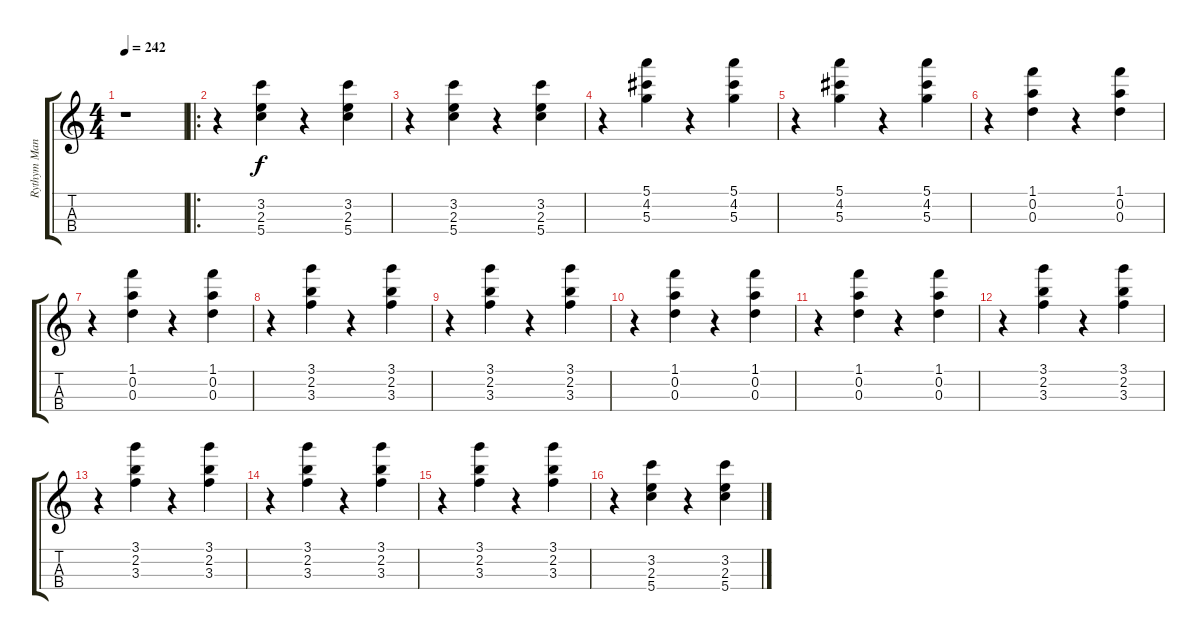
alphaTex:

\track ("Rythym Mandolin" "Rythym Man") {instrument banjo}
\staff {score tabs}
\tuning (E5 A4 D4 G3) {hide}
\displaytranspose 12
\ts (4 4)
\tempo 242
\clef g2
\ks c
r.1{dy f instrument banjo} |
\ro
r.4 (3.2 2.3 5.4).4 r.4 (3.2 2.3 5.4).4 |
r.4 (3.2 2.3 5.4).4 r.4 (3.2 2.3 5.4).4 |
r.4 (5.1 4.2 5.3).4 r.4 (5.1 4.2 5.3).4 |
r.4 (5.1 4.2 5.3).4 r.4 (5.1 4.2 5.3).4 |
r.4 (1.1 0.2 0.3).4 r.4 (1.1 0.2 0.3).4 |
r.4 (1.1 0.2 0.3).4 r.4 (1.1 0.2 0.3).4 |
r.4 (3.1 2.2 3.3).4 r.4 (3.1 2.2 3.3).4 |
r.4 (3.1 2.2 3.3).4 r.4 (3.1 2.2 3.3).4 |
r.4 (1.1 0.2 0.3).4 r.4 (1.1 0.2 0.3).4 |
r.4 (1.1 0.2 0.3).4 r.4 (1.1 0.2 0.3).4 |
r.4 (3.1 2.2 3.3).4 r.4 (3.1 2.2 3.3).4 |
r.4 (3.1 2.2 3.3).4 r.4 (3.1 2.2 3.3).4 |
r.4 (3.1 2.2 3.3).4 r.4 (3.1 2.2 3.3).4 |
r.4 (3.1 2.2 3.3).4 r.4 (3.1 2.2 3.3).4 |
r.4 (3.2 2.3 5.4).4 r.4 (3.2 2.3 5.4).4
